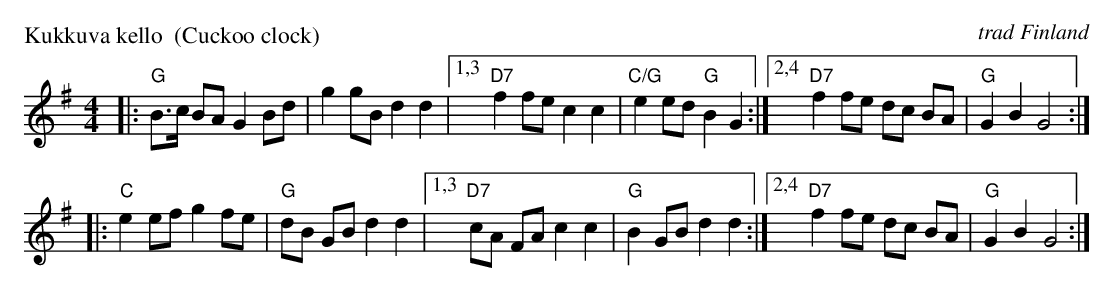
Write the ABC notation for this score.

X:1
P: Kukkuva kello  (Cuckoo clock)
O: trad Finland
M: 4/4
L: 1/8
K: G
|: "G"B>c BA G2 Bd | g2 gB d2 d2 \
|1,3 "D7"f2 fe c2 c2 | "C/G"e2 ed "G"B2 G2 \
:|2,4 "D7"f2 fe dc BA | "G"G2 B2 G4 :|
|: "C"e2 ef g2 fe | "G"dB GB d2 d2 \
|1,3 "D7"cA FA c2 c2 | "G"B2 GB d2 d2 \
:|2,4 "D7"f2 fe dc BA | "G"G2 B2 G4 :|
